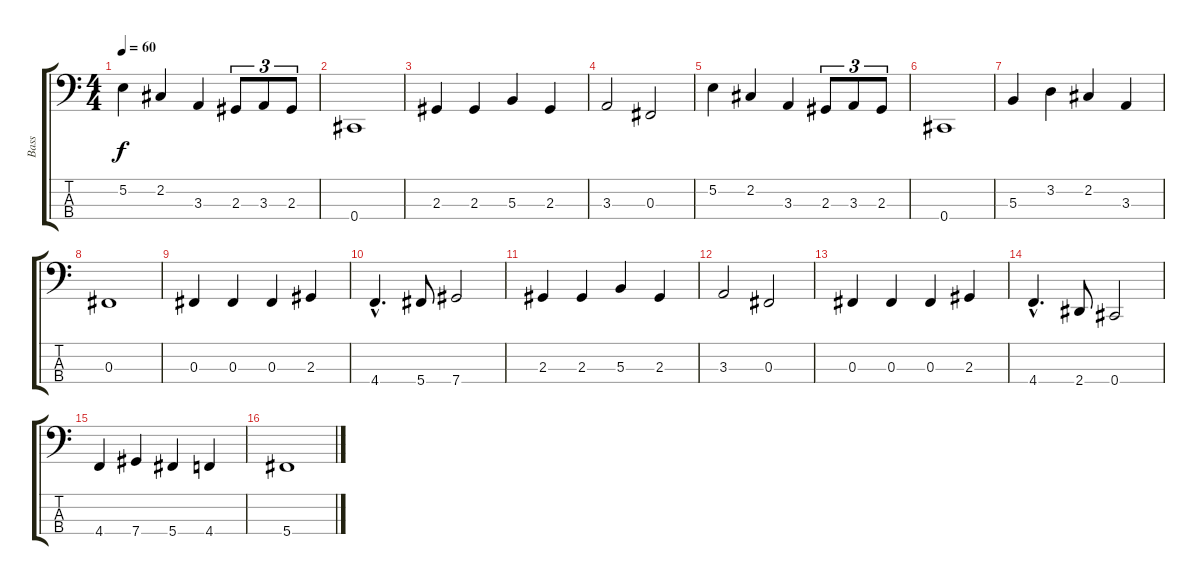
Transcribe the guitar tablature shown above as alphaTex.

\track ("Bass" "Bass") {instrument electricbasspick}
\staff {score tabs}
\tuning (E2 B1 Gb1 Db1) {hide}
\ts (4 4)
\tempo 60
\clef f4
\ks c
5.2.4{dy f} 2.2.4 3.3.4 2.3.8{tu (3 2)} 3.3.8{tu (3 2)} 2.3.8{tu (3 2)} |
0.4.1 |
2.3.4 2.3.4 5.3.4 2.3.4 |
3.3.2 0.3.2 |
5.2.4 2.2.4 3.3.4 2.3.8{tu (3 2)} 3.3.8{tu (3 2)} 2.3.8{tu (3 2)} |
0.4.1 |
5.3.4 3.2.4 2.2.4 3.3.4 |
0.3.1 |
0.3.4 0.3.4 0.3.4 2.3.4 |
4.4{hac}.4{d} 5.4.8 7.4.2 |
2.3.4 2.3.4 5.3.4 2.3.4 |
3.3.2 0.3.2 |
0.3.4 0.3.4 0.3.4 2.3.4 |
4.4{hac}.4{d} 2.4.8 0.4.2 |
4.4.4 7.4.4 5.4.4 4.4.4 |
5.4.1
